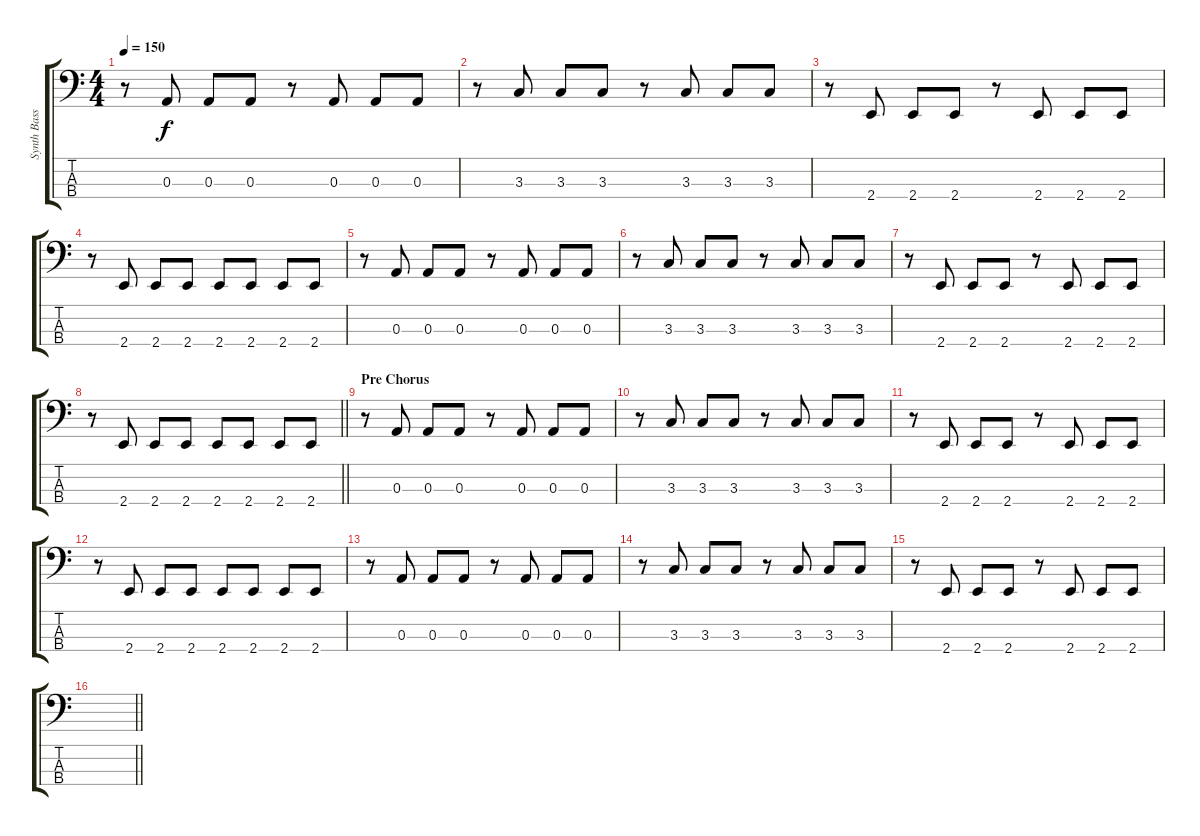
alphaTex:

\track ("Synth Bass" "Synth Bass") {instrument synthbass1}
\staff {score tabs}
\tuning (G2 D2 A1 D1) {hide}
\ts (4 4)
\tempo 150
\clef f4
\ks c
r.8{dy f} 0.3.8 0.3.8 0.3.8 r.8 0.3.8 0.3.8 0.3.8 |
r.8 3.3.8 3.3.8 3.3.8 r.8 3.3.8 3.3.8 3.3.8 |
r.8 2.4.8 2.4.8 2.4.8 r.8 2.4.8 2.4.8 2.4.8 |
r.8 2.4.8 2.4.8 2.4.8 2.4.8 2.4.8 2.4.8 2.4.8 |
r.8 0.3.8 0.3.8 0.3.8 r.8 0.3.8 0.3.8 0.3.8 |
r.8 3.3.8 3.3.8 3.3.8 r.8 3.3.8 3.3.8 3.3.8 |
r.8 2.4.8 2.4.8 2.4.8 r.8 2.4.8 2.4.8 2.4.8 |
\barLineRight lightlight
r.8 2.4.8 2.4.8 2.4.8 2.4.8 2.4.8 2.4.8 2.4.8 |
\section ("" "Pre Chorus")
r.8 0.3.8 0.3.8 0.3.8 r.8 0.3.8 0.3.8 0.3.8 |
r.8 3.3.8 3.3.8 3.3.8 r.8 3.3.8 3.3.8 3.3.8 |
r.8 2.4.8 2.4.8 2.4.8 r.8 2.4.8 2.4.8 2.4.8 |
r.8 2.4.8 2.4.8 2.4.8 2.4.8 2.4.8 2.4.8 2.4.8 |
r.8 0.3.8 0.3.8 0.3.8 r.8 0.3.8 0.3.8 0.3.8 |
r.8 3.3.8 3.3.8 3.3.8 r.8 3.3.8 3.3.8 3.3.8 |
r.8 2.4.8 2.4.8 2.4.8 r.8 2.4.8 2.4.8 2.4.8 |
\barLineRight lightlight
